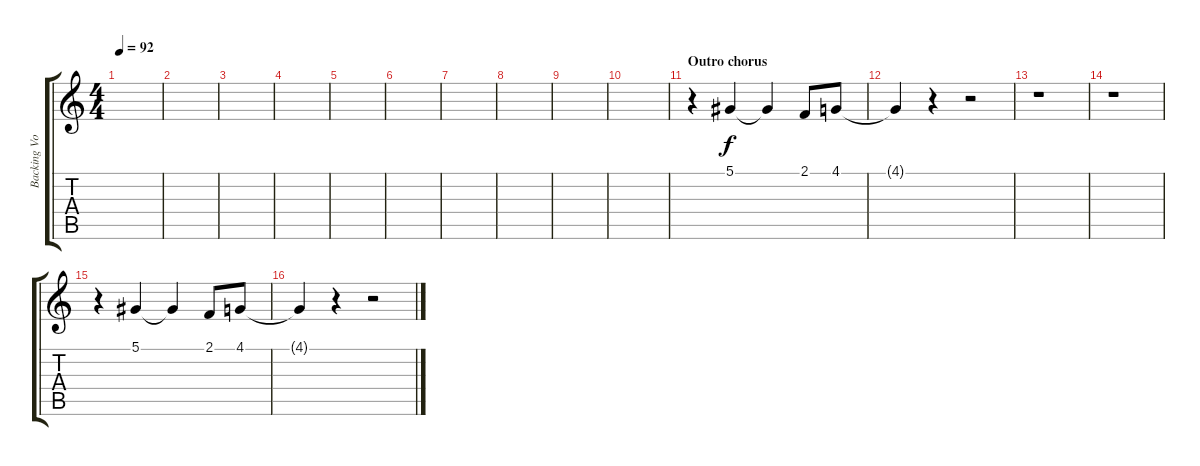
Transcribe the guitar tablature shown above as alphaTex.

\track ("Backing Vocals" "Backing Vo") {instrument tenorsax}
\staff {score tabs}
\tuning (Eb4 Bb3 Gb3 Db3 Ab2 Eb2) {hide}
\ts (4 4)
\tempo 92
\clef g2
\ks c
|
|
|
|
|
|
|
|
|
|
\section ("" "Outro chorus")
r.4 5.1.4 5.1{t}.4 2.1.8 4.1.8 |
4.1{t}.4 r.4 r.2 |
r.1 |
r.1 |
r.4 5.1.4 5.1{t}.4 2.1.8 4.1.8 |
4.1{t}.4 r.4 r.2
